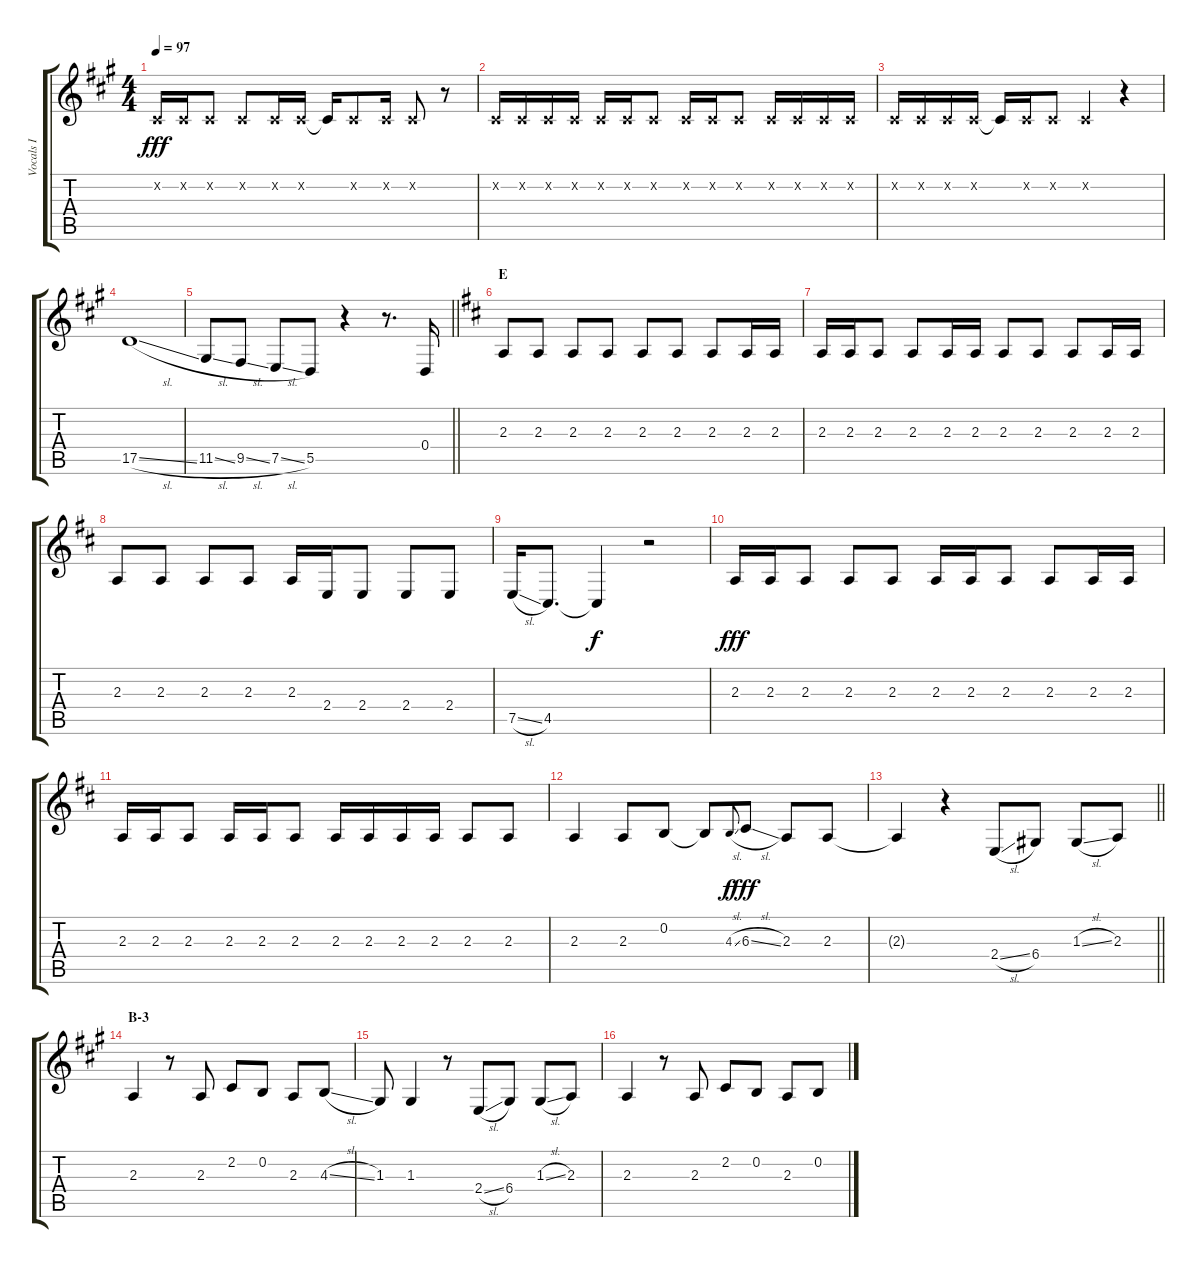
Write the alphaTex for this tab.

\track ("Vocals I" "Vocals I") {instrument voiceoohs}
\staff {score tabs}
\tuning (E4 B3 G3 D3 A2 E2) {hide}
\ts (4 4)
\tempo 97
\clef g2
\ks a
2.2{x}.16{dy fff} 2.2{x}.16 2.2{x}.8 2.2{x}.8 2.2{x}.16 2.2{x}.16 2.2{t}.16 2.2{x}.8 2.2{x}.16 2.2{x}.8 r.8 |
2.2{x}.16 2.2{x}.16 2.2{x}.16 2.2{x}.16 2.2{x}.16 2.2{x}.16 2.2{x}.8 2.2{x}.16 2.2{x}.16 2.2{x}.8 2.2{x}.16 2.2{x}.16 2.2{x}.16 2.2{x}.16 |
2.2{x}.16 2.2{x}.16 2.2{x}.16 2.2{x}.16 2.2{t}.16 2.2{x}.16 2.2{x}.8 2.2{x}.4 r.4 |
17.5{sl}.1 |
\barLineRight lightlight
11.5{sl}.8 9.5{sl}.8 7.5{sl}.8 5.5.8 r.4 r.8{d} 0.4.16 |
\section ("" "E")
\ks d
2.3.8 2.3.8 2.3.8 2.3.8 2.3.8 2.3.8 2.3.8 2.3.16 2.3.16 |
2.3.16 2.3.16 2.3.8 2.3.8 2.3.16 2.3.16 2.3.8 2.3.8 2.3.8 2.3.16 2.3.16 |
2.3.8 2.3.8 2.3.8 2.3.8 2.3.16 2.4.16 2.4.8 2.4.8 2.4.8 |
7.5{sl}.16 4.5.8{d} 4.5{t}.4{dy f} r.2 |
2.3.16{dy fff} 2.3.16 2.3.8 2.3.8 2.3.8 2.3.16 2.3.16 2.3.8 2.3.8 2.3.16 2.3.16 |
2.3.16 2.3.16 2.3.8 2.3.16 2.3.16 2.3.8 2.3.16 2.3.16 2.3.16 2.3.16 2.3.8 2.3.8 |
2.3.4 2.3.8 0.2.8 0.2{t}.8 4.3{sl}.8{gr onbeat dy f} 6.3{sl}.8{dy fff} 2.3.8 2.3.8 |
\barLineRight lightlight
2.3{t}.4 r.4 2.4{sl}.8 6.4.8 1.3{sl}.8 2.3.8 |
\section ("" "B-3")
\ks a
2.3.4 r.8 2.3.8 2.2.8 0.2.8 2.3.8 4.3{sl}.8 |
1.3.8 1.3.4 r.8 2.4{sl}.8 6.4.8 1.3{sl}.8 2.3.8 |
2.3.4 r.8 2.3.8 2.2.8 0.2.8 2.3.8 0.2.8
